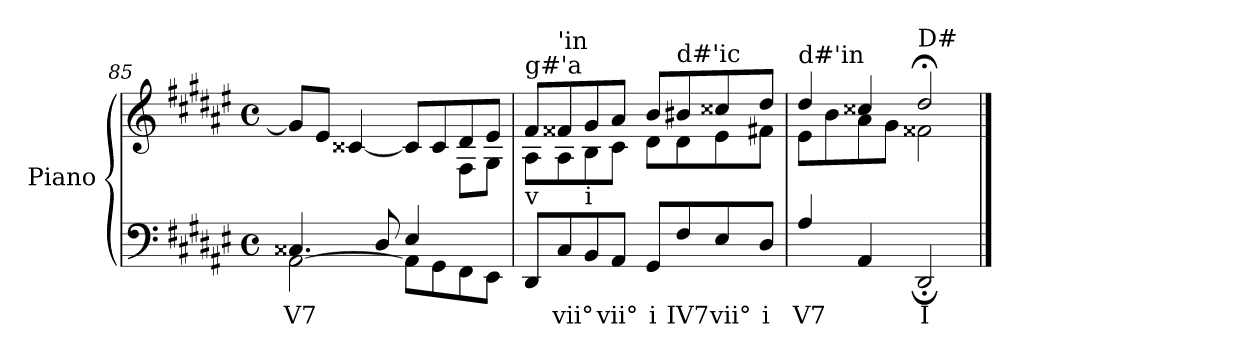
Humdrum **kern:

**kern	**text	**kern
*part1	*part1	*part1
*staff2	*staff2	*staff1
*I"Piano	*	*
*clefF4	*	*clefG2
*k[f#c#g#d#a#e#]	*	*k[f#c#g#d#a#e#]
*M4/4	*	*M4/4
*met(c)	*	*met(c)
=85	=85	=85
*^	*	*
!	!	!	!LO:TX:a:t=d#'in
!	!	!LO:LY:b	!
*	*^	*	*^
1ryy	4.C##Xi/	[2AA#j\	V7	8g#Z/L]	2.ryy
.	.	.	.	8e#Z/J	.
.	.	.	.	[4c##XZ/	.
.	8D#i/	.	.	.	.
.	4E#i/	8AA#j\L]	.	8c##Z/L]	.
.	.	8GG#j\	.	8c##Z/	.
.	4ryy	8FF#j\	.	8d#Z/	8F#i\L
.	.	8EE#j\J	.	8e#Z/J	8G#i\J
=86	=86	=86	=86	=86	=86
!	!	!	!	!LO:TX:a:t=g#'a	!
!LO:TX:a:t=v	!	!	!	!	!
*	*v	*v	*	*	*
1ryy	8DD#j/L	.	8f#Z/L	8A#i\L
!	!	!	!LO:TX:a:t='in	!
!	!	!LO:LY:b	!	!
.	8C#j/	vii°	8f##XZ/	8A#i\
!	!LO:TX:a:t=i	!	!	!
.	8BBj/	.	8g#Z/	8Bi\
!	!	!LO:LY:b	!	!
.	8AA#j/J	vii°	8a#Z/J	8c#i\J
!	!	!LO:LY:b	!	!
.	8GG#j/L	i	8bZ/L	8d#i\L
!	!	!	!LO:TX:a:t=d#'ic	!
!	!	!LO:LY:b	!	!
.	8F#j/	IV7	8b#XZ/	8d#i\
!	!	!LO:LY:b	!	!
.	8E#j/	vii°	8cc##XZ/	8e#i\
!	!	!LO:LY:b	!	!
.	8D#j/J	i	8dd#Z/J	8f#Xi\J
=87	=87	=87	=87	=87
!	!	!	!LO:TX:a:t=d#'in	!
!	!	!LO:LY:b	!	!
1ryy	4A#j/	V7	4dd#Z/	8e#i\L
.	.	.	.	8bi\
.	4AA#j/	.	4cc##XZ/	8a#i\
.	.	.	.	8g#i\J
!	!	!	!LO:TX:a:t=D#	!
!	!	!LO:LY:b	!	!
.	2DD#;j/	I	2dd#;<Z/	2f##Xi\
*v	*v	*	*	*
*	*	*v	*v
==	==	==
*-	*-	*-
